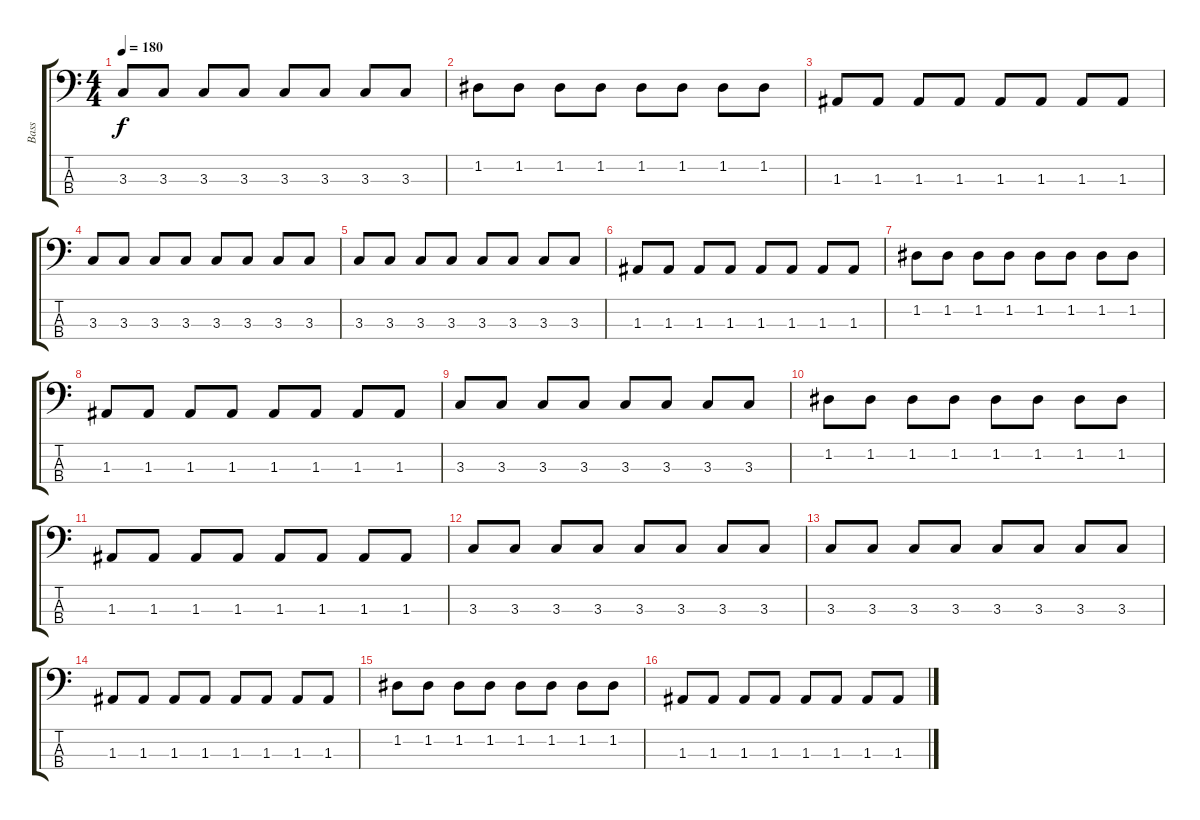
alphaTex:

\track ("Bass" "Bass") {instrument electricbasspick}
\staff {score tabs}
\tuning (G2 D2 A1 E1) {hide}
\ts (4 4)
\tempo 180
\clef f4
\ks c
3.3.8{dy f} 3.3.8 3.3.8 3.3.8 3.3.8 3.3.8 3.3.8 3.3.8 |
1.2.8 1.2.8 1.2.8 1.2.8 1.2.8 1.2.8 1.2.8 1.2.8 |
1.3.8 1.3.8 1.3.8 1.3.8 1.3.8 1.3.8 1.3.8 1.3.8 |
3.3.8 3.3.8 3.3.8 3.3.8 3.3.8 3.3.8 3.3.8 3.3.8 |
3.3.8 3.3.8 3.3.8 3.3.8 3.3.8 3.3.8 3.3.8 3.3.8 |
1.3.8 1.3.8 1.3.8 1.3.8 1.3.8 1.3.8 1.3.8 1.3.8 |
1.2.8 1.2.8 1.2.8 1.2.8 1.2.8 1.2.8 1.2.8 1.2.8 |
1.3.8 1.3.8 1.3.8 1.3.8 1.3.8 1.3.8 1.3.8 1.3.8 |
3.3.8 3.3.8 3.3.8 3.3.8 3.3.8 3.3.8 3.3.8 3.3.8 |
1.2.8 1.2.8 1.2.8 1.2.8 1.2.8 1.2.8 1.2.8 1.2.8 |
1.3.8 1.3.8 1.3.8 1.3.8 1.3.8 1.3.8 1.3.8 1.3.8 |
3.3.8 3.3.8 3.3.8 3.3.8 3.3.8 3.3.8 3.3.8 3.3.8 |
3.3.8 3.3.8 3.3.8 3.3.8 3.3.8 3.3.8 3.3.8 3.3.8 |
1.3.8 1.3.8 1.3.8 1.3.8 1.3.8 1.3.8 1.3.8 1.3.8 |
1.2.8 1.2.8 1.2.8 1.2.8 1.2.8 1.2.8 1.2.8 1.2.8 |
1.3.8 1.3.8 1.3.8 1.3.8 1.3.8 1.3.8 1.3.8 1.3.8
